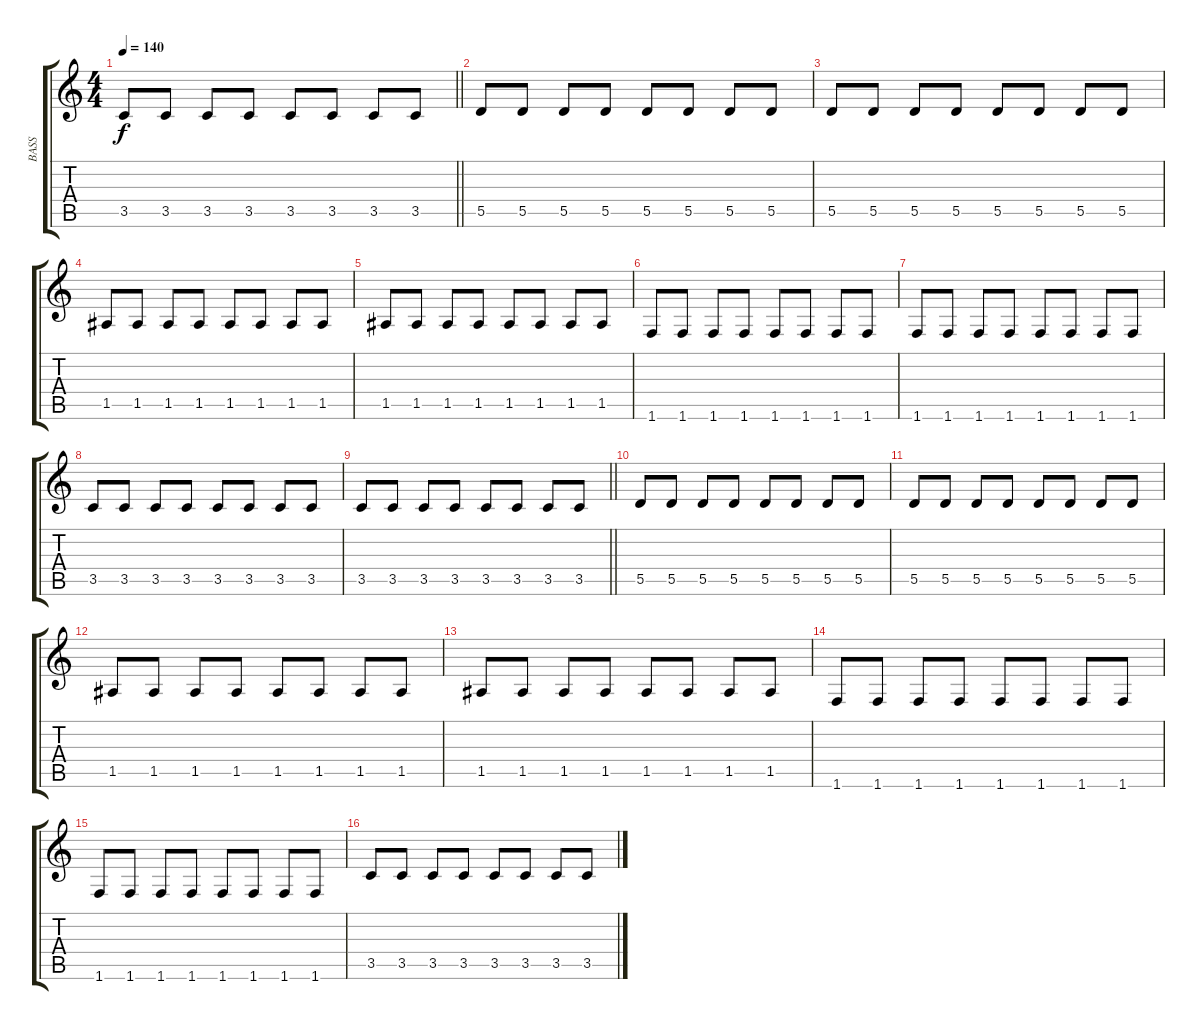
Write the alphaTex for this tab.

\track ("BASS" "BASS") {instrument electricbasspick}
\staff {score tabs}
\tuning (E4 B3 G3 D3 A2 E2) {hide}
\ts (4 4)
\tempo 140
\clef g2
\barLineRight lightlight
\ks c
3.5.8{dy f} 3.5.8 3.5.8 3.5.8 3.5.8 3.5.8 3.5.8 3.5.8 |
5.5.8 5.5.8 5.5.8 5.5.8 5.5.8 5.5.8 5.5.8 5.5.8 |
5.5.8 5.5.8 5.5.8 5.5.8 5.5.8 5.5.8 5.5.8 5.5.8 |
1.5.8 1.5.8 1.5.8 1.5.8 1.5.8 1.5.8 1.5.8 1.5.8 |
1.5.8 1.5.8 1.5.8 1.5.8 1.5.8 1.5.8 1.5.8 1.5.8 |
1.6.8 1.6.8 1.6.8 1.6.8 1.6.8 1.6.8 1.6.8 1.6.8 |
1.6.8 1.6.8 1.6.8 1.6.8 1.6.8 1.6.8 1.6.8 1.6.8 |
3.5.8 3.5.8 3.5.8 3.5.8 3.5.8 3.5.8 3.5.8 3.5.8 |
\barLineRight lightlight
3.5.8 3.5.8 3.5.8 3.5.8 3.5.8 3.5.8 3.5.8 3.5.8 |
5.5.8 5.5.8 5.5.8 5.5.8 5.5.8 5.5.8 5.5.8 5.5.8 |
5.5.8 5.5.8 5.5.8 5.5.8 5.5.8 5.5.8 5.5.8 5.5.8 |
1.5.8 1.5.8 1.5.8 1.5.8 1.5.8 1.5.8 1.5.8 1.5.8 |
1.5.8 1.5.8 1.5.8 1.5.8 1.5.8 1.5.8 1.5.8 1.5.8 |
1.6.8 1.6.8 1.6.8 1.6.8 1.6.8 1.6.8 1.6.8 1.6.8 |
1.6.8 1.6.8 1.6.8 1.6.8 1.6.8 1.6.8 1.6.8 1.6.8 |
3.5.8 3.5.8 3.5.8 3.5.8 3.5.8 3.5.8 3.5.8 3.5.8
